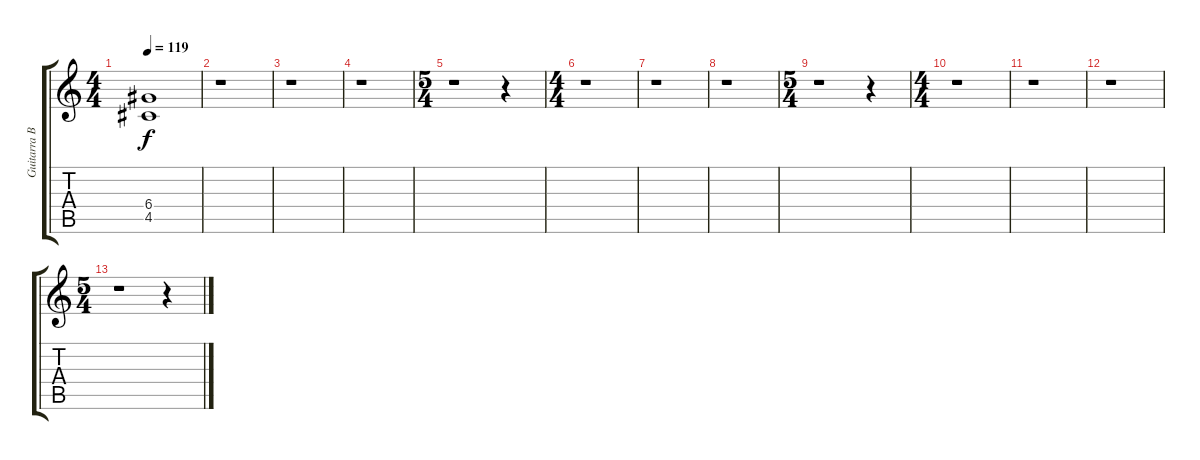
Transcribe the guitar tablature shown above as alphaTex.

\track ("Guitarra Base" "Guitarra B") {instrument distortionguitar}
\staff {score tabs}
\tuning (E4 B3 G3 D3 A2 E2) {hide}
\ts (4 4)
\tempo 119
\clef g2
\ks c
(6.4 4.5).1{dy f} |
r.1 |
r.1 |
r.1 |
\ts (5 4)
r.1 r.4 |
\ts (4 4)
r.1 |
r.1 |
r.1 |
\ts (5 4)
r.1 r.4 |
\ts (4 4)
r.1 |
r.1 |
r.1 |
\ts (5 4)
r.1 r.4
